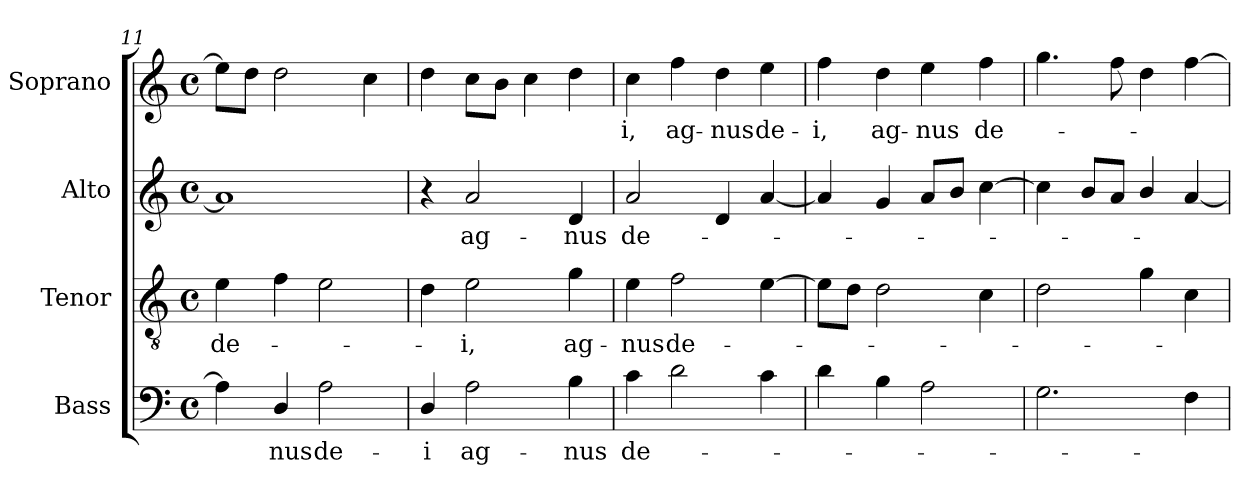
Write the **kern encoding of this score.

**kern	**text	**kern	**text	**kern	**text	**kern	**text
*part4	*part4	*part3	*part3	*part2	*part2	*part1	*part1
*staff4	*staff4	*staff3	*staff3	*staff2	*staff2	*staff1	*staff1
*I"Bass	*	*I"Tenor	*	*I"Alto	*	*I"Soprano	*
*I'B.	*	*I'T.	*	*I'A.	*	*I'S.	*
*clefF4	*	*clefGv2	*	*clefG2	*	*clefG2	*
*	*	*ITrd7c12	*	*	*	*	*
*k[]	*	*k[]	*	*k[]	*	*k[]	*
*C:	*	*C:	*	*C:	*	*C:	*
*M4/4	*	*M4/4	*	*M4/4	*	*M4/4	*
*met(c)	*	*met(c)	*	*met(c)	*	*met(c)	*
=11	=11	=11	=11	=11	=11	=11	=11
!	!	!	!LO:LY:b:color=#000000	!	!	!	!
4Ai\]	.	4Ei\	de-	1ai]	.	8eei\L]	.
.	.	.	.	.	.	8ddi\J	.
!	!LO:LY:b:color=#000000	!	!	!	!	!	!
4Di/	-nus	4Fi\	.	.	.	2ddi\	.
!	!LO:LY:b:color=#000000	!	!	!	!	!	!
2Ai\	de-	2Ei\	.	.	.	.	.
.	.	.	.	.	.	4cci\	.
=12	=12	=12	=12	=12	=12	=12	=12
!	!LO:LY:b:color=#000000	!	!	!	!	!	!
4Di/	-i	4Di\	.	4r	.	4ddi\	.
!	!LO:LY:b:color=#000000	!	!	!	!	!	!
!	!	!	!LO:LY:b:color=#000000	!	!	!	!
!	!	!	!	!	!LO:LY:b:color=#000000	!	!
2Ai\	ag-	2Ei\	-i,	2ai/	ag-	8cci\L	.
.	.	.	.	.	.	8bi\J	.
.	.	.	.	.	.	4cci\	.
!	!LO:LY:b:color=#000000	!	!	!	!	!	!
!	!	!	!LO:LY:b:color=#000000	!	!	!	!
!	!	!	!	!	!LO:LY:b:color=#000000	!	!
4Bi\	-nus	4Gi\	ag-	4di/	-nus	4ddi\	.
!!LO:LB:g=z
=13	=13	=13	=13	=13	=13	=13	=13
!	!LO:LY:b:color=#000000	!	!	!	!	!	!
!	!	!	!LO:LY:b:color=#000000	!	!	!	!
!	!	!	!	!	!LO:LY:b:color=#000000	!	!
!	!	!	!	!	!	!	!LO:LY:b:color=#000000
4ci\	de-	4Ei\	-nus	2ai/	de-	4cci\	-i,
!	!	!	!LO:LY:b:color=#000000	!	!	!	!
!	!	!	!	!	!	!	!LO:LY:b:color=#000000
2di\	.	2Fi\	de-	.	.	4ffi\	ag-
!	!	!	!	!	!	!	!LO:LY:b:color=#000000
.	.	.	.	4di/	.	4ddi\	-nus
!	!	!	!	!	!	!	!LO:LY:b:color=#000000
4ci\	.	[4Ei\	.	[4ai/	.	4eei\	de-
=14	=14	=14	=14	=14	=14	=14	=14
!	!	!	!	!	!	!	!LO:LY:b:color=#000000
4di\	.	8Ei\L]	.	4ai/]	.	4ffi\	-i,
.	.	8Di\J	.	.	.	.	.
!	!	!	!	!	!	!	!LO:LY:b:color=#000000
4Bi\	.	2Di\	.	4gi/	.	4ddi\	ag-
!	!	!	!	!	!	!	!LO:LY:b:color=#000000
2Ai\	.	.	.	8ai/L	.	4eei\	-nus
.	.	.	.	8bi/J	.	.	.
!	!	!	!	!	!	!	!LO:LY:b:color=#000000
.	.	4Ci\	.	[4cci\	.	4ffi\	de-
=15	=15	=15	=15	=15	=15	=15	=15
2.Gi\	.	2Di\	.	4cci\]	.	4.ggi\	.
.	.	.	.	8bi/L	.	.	.
.	.	.	.	8ai/J	.	8ffi\	.
.	.	4Gi\	.	4bi/	.	4ddi\	.
4Fi\	.	4Ci\	.	[4ai/	.	[4ffi\	.
=	=	=	=	=	=	=	=
*-	*-	*-	*-	*-	*-	*-	*-
